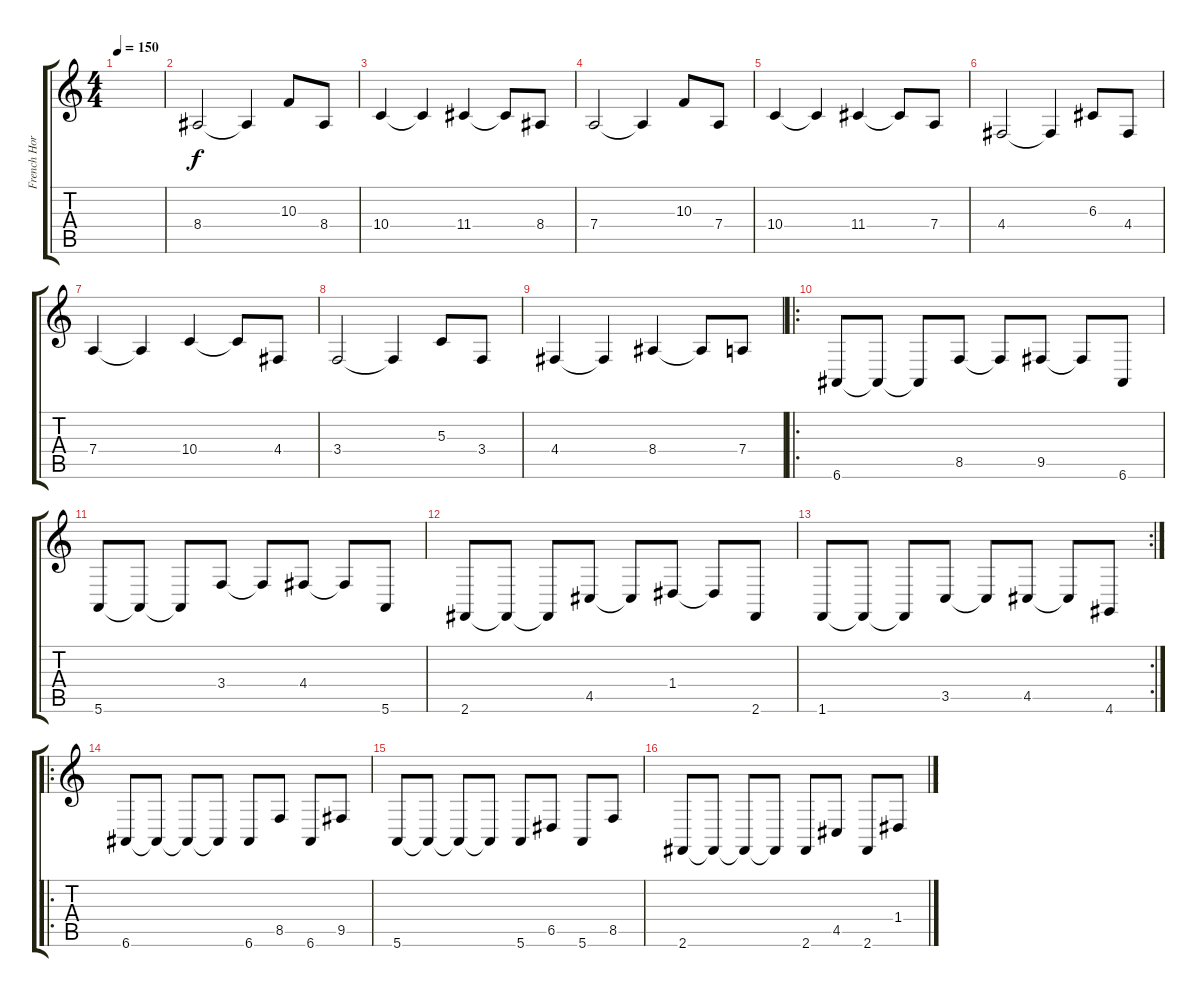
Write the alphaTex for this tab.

\track ("French Horn" "French Hor") {instrument frenchhorn}
\staff {score tabs}
\tuning (E4 B3 G3 D3 A2 E2) {hide}
\ts (4 4)
\tempo 150
\clef g2
\ks c
|
8.4.2 8.4{t}.4 10.3.8 8.4.8 |
10.4.4 10.4{t}.4 11.4.4 11.4{t}.8 8.4.8 |
7.4.2 7.4{t}.4 10.3.8 7.4.8 |
10.4.4 10.4{t}.4 11.4.4 11.4{t}.8 7.4.8 |
4.4.2 4.4{t}.4 6.3.8 4.4.8 |
7.4.4 7.4{t}.4 10.4.4 10.4{t}.8 4.4.8 |
3.4.2 3.4{t}.4 5.3.8 3.4.8 |
4.4.4 4.4{t}.4 8.4.4 8.4{t}.8 7.4.8 |
\ro
6.6.8 6.6{t}.8 6.6{t}.8 8.5.8 8.5{t}.8 9.5.8 9.5{t}.8 6.6.8 |
5.6.8 5.6{t}.8 5.6{t}.8 3.4.8 3.4{t}.8 4.4.8 4.4{t}.8 5.6.8 |
2.6.8 2.6{t}.8 2.6{t}.8 4.5.8 4.5{t}.8 1.4.8 1.4{t}.8 2.6.8 |
\rc 2
1.6.8 1.6{t}.8 1.6{t}.8 3.5.8 3.5{t}.8 4.5.8 4.5{t}.8 4.6.8 |
\ro
6.6.8 6.6{t}.8 6.6{t}.8 6.6{t}.8 6.6.8 8.5.8 6.6.8 9.5.8 |
5.6.8 5.6{t}.8 5.6{t}.8 5.6{t}.8 5.6.8 6.5.8 5.6.8 8.5.8 |
2.6.8 2.6{t}.8 2.6{t}.8 2.6{t}.8 2.6.8 4.5.8 2.6.8 1.4.8
